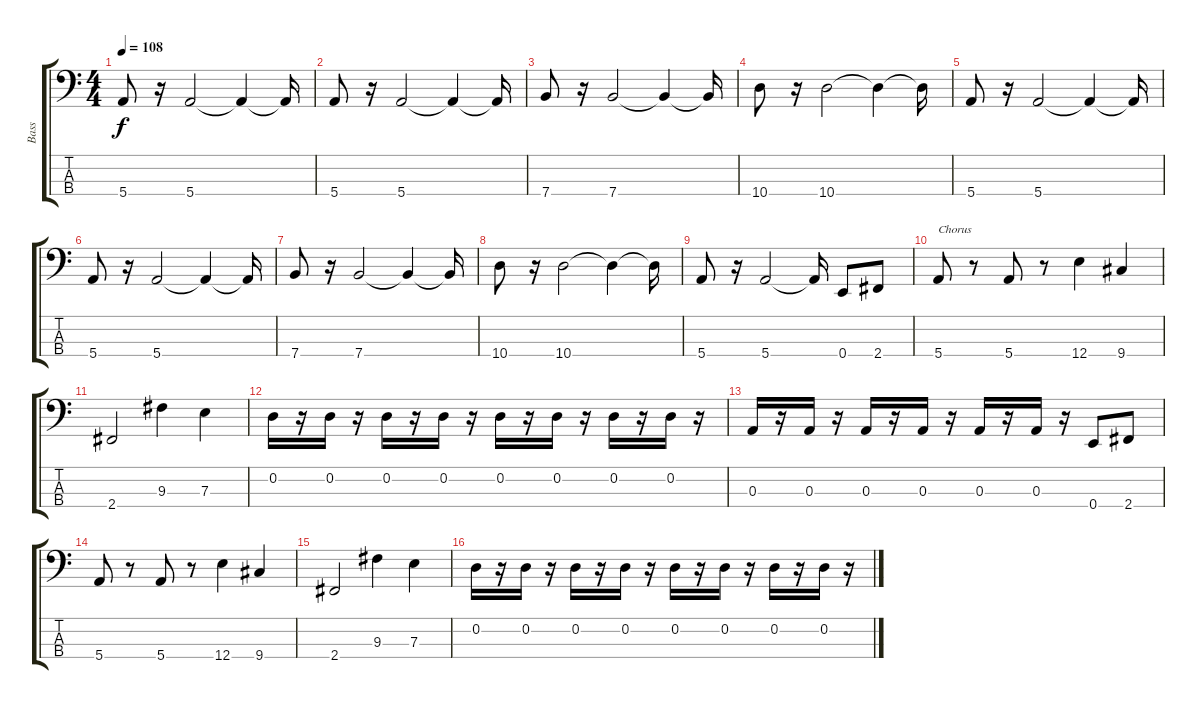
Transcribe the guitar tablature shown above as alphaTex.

\track ("Bass" "Bass") {instrument electricbassfinger}
\staff {score tabs}
\tuning (G2 D2 A1 E1) {hide}
\ts (4 4)
\tempo 108
\clef f4
\ks c
5.4.8{dy f} r.16 5.4.2 5.4{t}.4 5.4{t}.16 |
5.4.8 r.16 5.4.2 5.4{t}.4 5.4{t}.16 |
7.4.8 r.16 7.4.2 7.4{t}.4 7.4{t}.16 |
10.4.8 r.16 10.4.2 10.4{t}.4 10.4{t}.16 |
5.4.8 r.16 5.4.2 5.4{t}.4 5.4{t}.16 |
5.4.8 r.16 5.4.2 5.4{t}.4 5.4{t}.16 |
7.4.8 r.16 7.4.2 7.4{t}.4 7.4{t}.16 |
10.4.8 r.16 10.4.2 10.4{t}.4 10.4{t}.16 |
5.4.8 r.16 5.4.2 5.4{t}.16 0.4.8 2.4.8 |
5.4.8{txt "Chorus"} r.8 5.4.8 r.8 12.4.4 9.4.4 |
2.4.2 9.3.4 7.3.4 |
0.2.16 r.16 0.2.16 r.16 0.2.16 r.16 0.2.16 r.16 0.2.16 r.16 0.2.16 r.16 0.2.16 r.16 0.2.16 r.16 |
0.3.16 r.16 0.3.16 r.16 0.3.16 r.16 0.3.16 r.16 0.3.16 r.16 0.3.16 r.16 0.4.8 2.4.8 |
5.4.8 r.8 5.4.8 r.8 12.4.4 9.4.4 |
2.4.2 9.3.4 7.3.4 |
0.2.16 r.16 0.2.16 r.16 0.2.16 r.16 0.2.16 r.16 0.2.16 r.16 0.2.16 r.16 0.2.16 r.16 0.2.16 r.16
